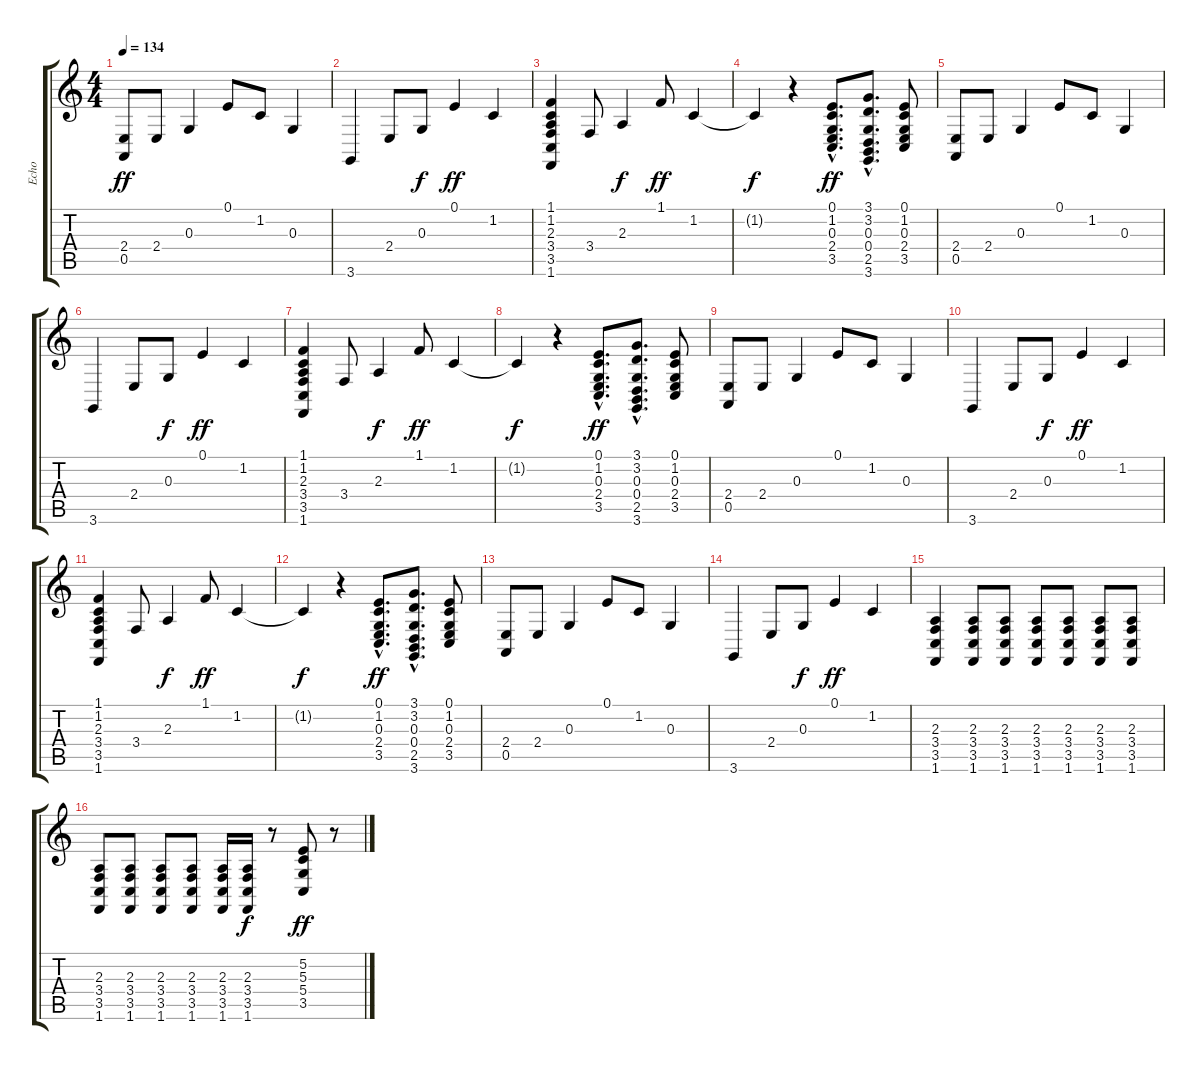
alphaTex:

\track ("Echo" "Echo") {instrument pad5bowed}
\staff {score tabs}
\tuning (E4 B3 G3 D3 A2 E2) {hide}
\ts (4 4)
\tempo 134
\clef g2
\ks c
(2.4 0.5).8{dy ff} 2.4.8 0.3.4 0.1.8 1.2.8 0.3.4 |
3.6.4 2.4.8 0.3.8{dy f} 0.1.4{dy ff} 1.2.4 |
(1.1 1.2 2.3 3.4 3.5 1.6).4 3.4.8 2.3.4{dy f} 1.1.8{dy ff} 1.2.4 |
1.2{t}.4{dy f} r.4 (0.1{hac} 1.2{hac} 0.3{hac} 2.4{hac} 3.5{hac}).8{d dy ff} (3.1{hac} 3.2{hac} 0.3{hac} 0.4{hac} 2.5{hac} 3.6{hac}).8{d} (0.1 1.2 0.3 2.4 3.5).8 |
(2.4 0.5).8 2.4.8 0.3.4 0.1.8 1.2.8 0.3.4 |
3.6.4 2.4.8 0.3.8{dy f} 0.1.4{dy ff} 1.2.4 |
(1.1 1.2 2.3 3.4 3.5 1.6).4 3.4.8 2.3.4{dy f} 1.1.8{dy ff} 1.2.4 |
1.2{t}.4{dy f} r.4 (0.1{hac} 1.2{hac} 0.3{hac} 2.4{hac} 3.5{hac}).8{d dy ff} (3.1{hac} 3.2{hac} 0.3{hac} 0.4{hac} 2.5{hac} 3.6{hac}).8{d} (0.1 1.2 0.3 2.4 3.5).8 |
(2.4 0.5).8 2.4.8 0.3.4 0.1.8 1.2.8 0.3.4 |
3.6.4 2.4.8 0.3.8{dy f} 0.1.4{dy ff} 1.2.4 |
(1.1 1.2 2.3 3.4 3.5 1.6).4 3.4.8 2.3.4{dy f} 1.1.8{dy ff} 1.2.4 |
1.2{t}.4{dy f} r.4 (0.1{hac} 1.2{hac} 0.3{hac} 2.4{hac} 3.5{hac}).8{d dy ff} (3.1{hac} 3.2{hac} 0.3{hac} 0.4{hac} 2.5{hac} 3.6{hac}).8{d} (0.1 1.2 0.3 2.4 3.5).8 |
(2.4 0.5).8 2.4.8 0.3.4 0.1.8 1.2.8 0.3.4 |
3.6.4 2.4.8 0.3.8{dy f} 0.1.4{dy ff} 1.2.4 |
(2.3 3.4 3.5 1.6).4 (2.3 3.4 3.5 1.6).8 (2.3 3.4 3.5 1.6).8 (2.3 3.4 3.5 1.6).8 (2.3 3.4 3.5 1.6).8 (2.3 3.4 3.5 1.6).8 (2.3 3.4 3.5 1.6).8 |
(2.3 3.4 3.5 1.6).8 (2.3 3.4 3.5 1.6).8 (2.3 3.4 3.5 1.6).8 (2.3 3.4 3.5 1.6).8 (2.3 3.4 3.5 1.6).16 (2.3 3.4 3.5 1.6).16{dy f} r.8 (5.2 5.3 5.4 3.5).8{dy ff} r.8
